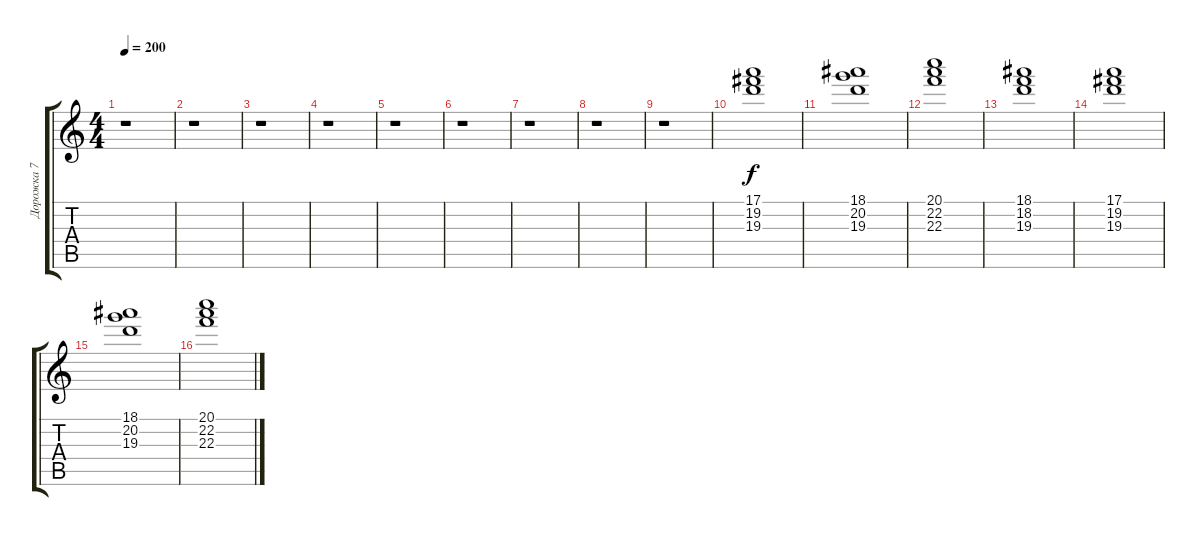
\track ("Дорожка 7" "Дорожка 7") {instrument slapbass1}
\staff {score tabs}
\tuning (E4 B3 G3 D3 A2 E2) {hide}
\ts (4 4)
\tempo 200
\clef g2
\ks c
r.1{dy f} |
r.1 |
r.1 |
r.1 |
r.1 |
r.1 |
r.1 |
r.1 |
r.1 |
(17.1 19.2 19.3).1 |
(18.1 20.2 19.3).1 |
(20.1 22.2 22.3).1 |
(18.1 18.2 19.3).1 |
(17.1 19.2 19.3).1 |
(18.1 20.2 19.3).1 |
(20.1 22.2 22.3).1
